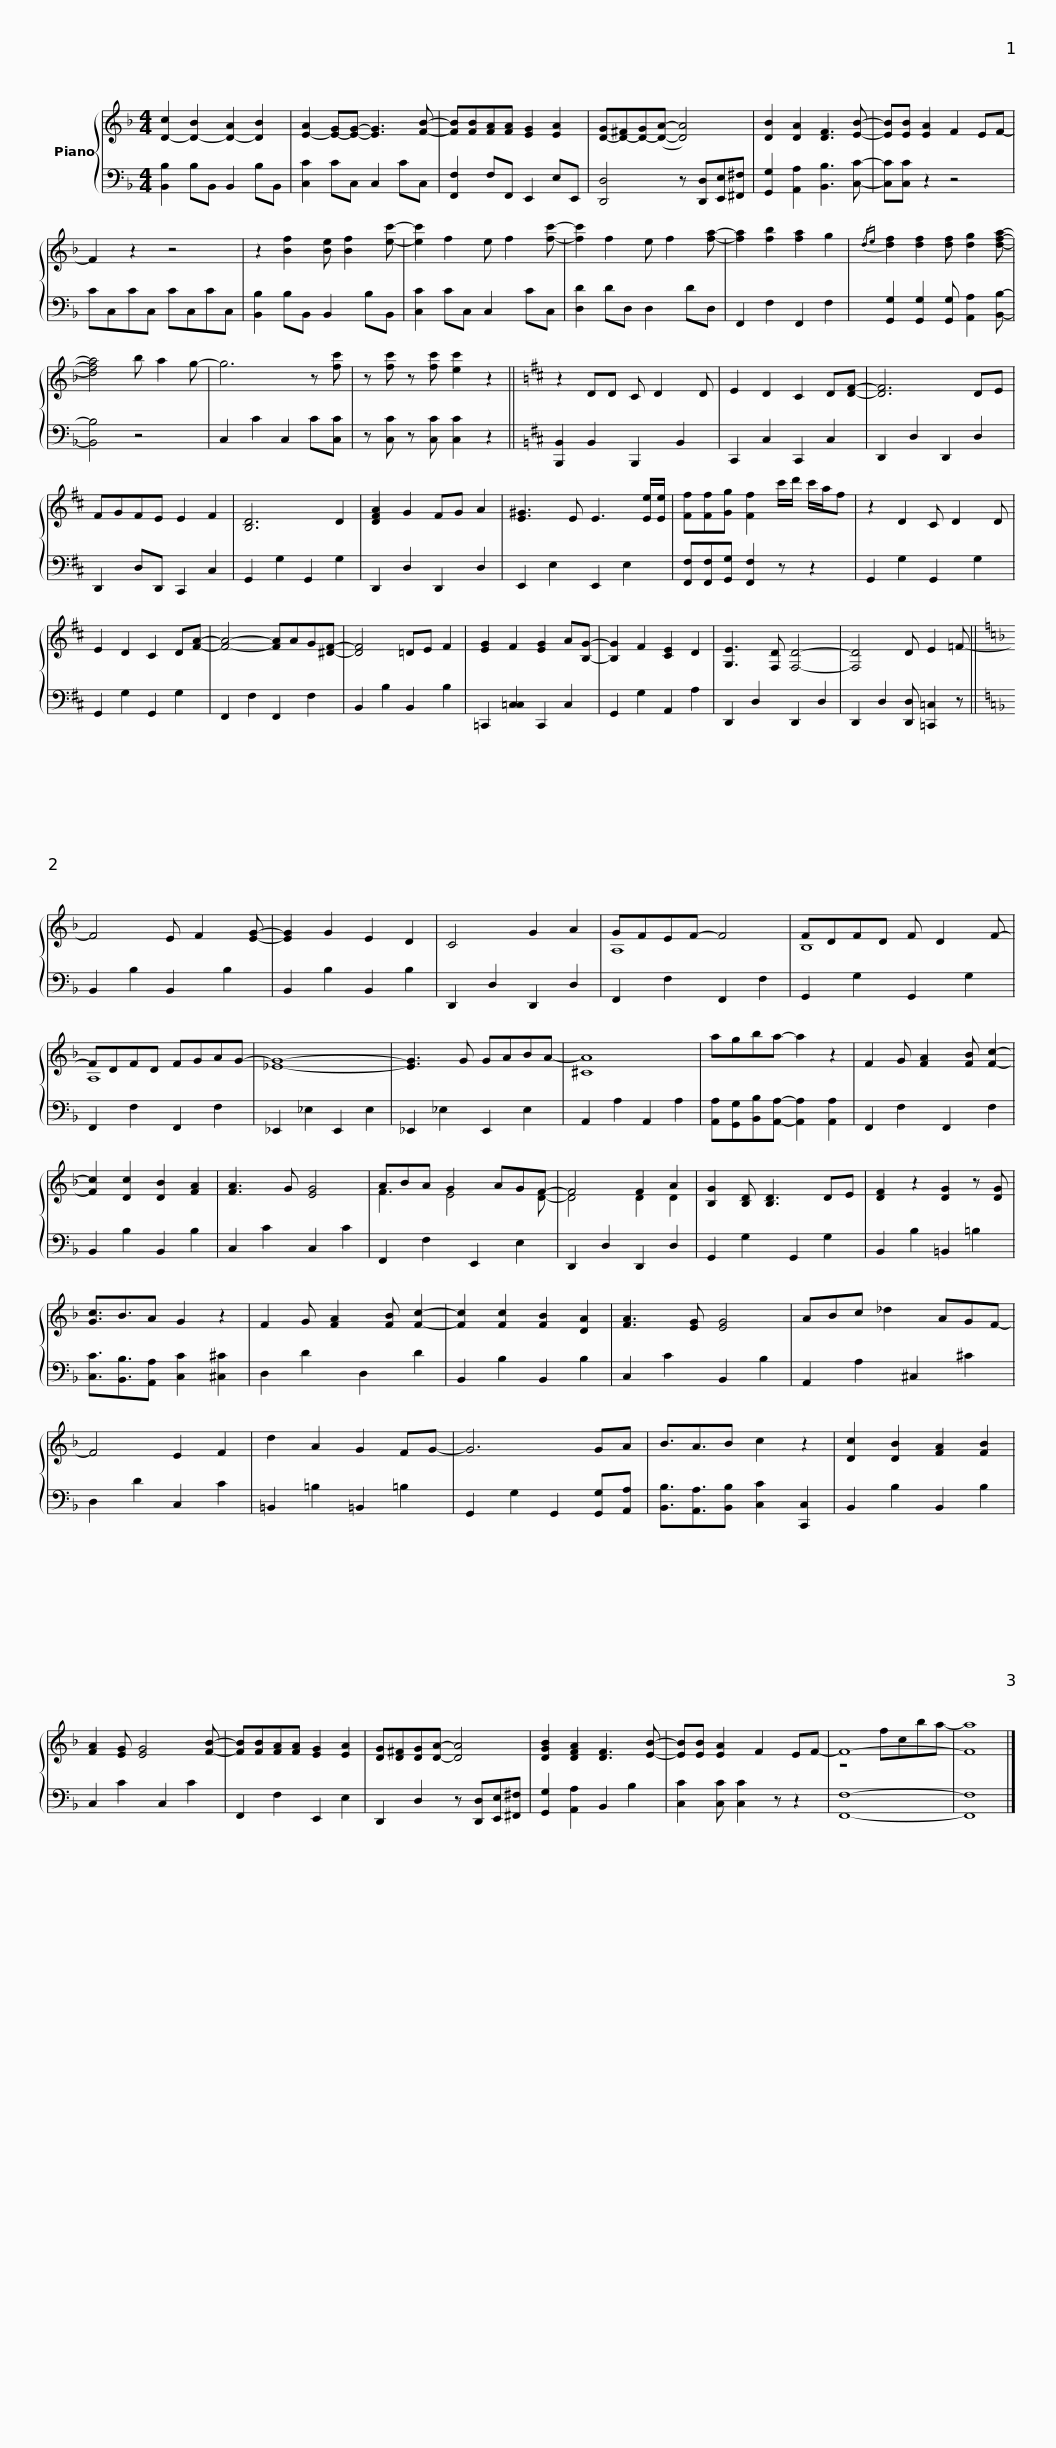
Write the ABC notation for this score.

X:1
%%score { ( 1 3 ) | 2 }
L:1/8
M:4/4
I:linebreak $
K:F
V:1 treble
V:3 treble
V:2 bass
V:1
 [D-c]2 [D-B]2 [D-A]2 [DB]2 | [E-A]2 [E-G][EG]- [EG]3 [FB]- |$ [FB][FB][FA][FA] [EG]2 [EA]2 | [D-G][D-^F][D-G]([DA]- [DA]4) | [DB]2 [DA]2 [DF]3 [EB]- |$ %5
 [EB][EB] [EA]2 F2 EF- | F2 z2 z4 | z2 [Bf]2 [Be] [Bf]2 [ec']- | [ec']2 f2 e f2 [fc']- | [fc']2 f2 e f2 [fa]- | %10
 [fa]2 [fb]2 [fa]2 g2 |${/de} [df]2 [df]2 [df] [dg]2 [dfa]- | [dfa]4 b a2 g- | g6 z [fc'] | z [fc'] z [fc'] [ec']2 z2 || %15
[K:D] z2 DD C D2 D | E2 D2 C2 D[DF]- | [DF]6 DE |$ FGFE E2 F2 | [B,D]6 D2 | %20
 [DFA]2 G2 FG A2 | [E^G]3 E E3 [Ee]/[Ee]/ | [Ff][Ff][Gg] [Ff]2 c'/d'/ c'/a/f | z2 D2 C D2 D |$ E2 D2 C2 D[FA]- | %25
 [FA]4- [FA]AG[^DF]- | [DF]4 =DE F2 | [EG]2 F2 [EG]2 A[B,G]- | [B,G]2 F2 [CE]2 D2 | [G,E]3 [F,D] [F,D]4- | %30
 [F,D]4 D E2 =F- ||$[K:F] F4 E F2 [EG]- | [EG]2 G2 E2 D2 | C4 G2 A2 | GFEF- F4 | %35
 FDFD F D2 F- | FDFD FGAG- |$ [_EG]8- | [EG]3 G GABA- | [^CA]8 | %40
 agba- a2 z2 | F2 G [FA]2 [FB] [Fc]2- | [Fc]2 [Dc]2 [DB]2 [FA]2 | [FA]3 G [EG]4 |$ ABA G2 AGF- | %45
 F4 F2 A2 | [B,G]2 [B,D] [B,D]3 DE | [DF]2 z2 [DG]2 z [DG] | [Gc]3/2B3/2A G2 z2 | F2 G [FA]2 [FB] [Fc]2- | %50
 [Fc]2 [Fc]2 [FB]2 [DA]2 |$ [FA]3 [EG] [EG]4 | ABc _d2 AGF- | F4 E2 F2 | d2 A2 G2 FG- | %55
 G6 GA | B3/2A3/2B c2 z2 | [Dc]2 [DB]2 [FA]2 [FB]2 |$ [FA]2 [EG] [EG]4 [FB]- | [FB][FB][FA][FA] [EG]2 [EA]2 | %60
 [DG][D^F][DG][DA]- [DA]4 | [DGB]2 [DFA]2 [DF]3 [EB]- | [EB][EB] [EA]2 F2 EF- | F8- |$ F8 |] %65
V:2
 [B,,B,]2 B,B,, B,,2 B,B,, | [C,C]2 CC, C,2 CC, |$ [F,,F,]2 F,F,, E,,2 E,E,, | [D,,D,]4 z [D,,D,][E,,E,][^F,,^F,] | [G,,G,]2 [A,,A,]2 [B,,B,]3 [C,C]- |$ %5
 [C,C][C,C] z2 z4 | CC,CC, CC,CC, | [B,,B,]2 B,B,, B,,2 B,B,, | [C,C]2 CC, C,2 CC, | [D,D]2 DD, D,2 DD, | %10
 F,,2 F,2 F,,2 F,2 |$ [G,,G,]2 [G,,G,]2 [G,,G,] [A,,A,]2 [B,,B,]- | [B,,B,]4 z4 | C,2 C2 C,2 C[C,C] | z [C,C] z [C,C] [C,C]2 z2 || %15
[K:D] [B,,,B,,]2 B,,2 B,,,2 B,,2 | C,,2 C,2 C,,2 C,2 | D,,2 D,2 D,,2 D,2 |$ D,,2 D,D,, C,,2 C,2 | G,,2 G,2 G,,2 G,2 | %20
 D,,2 D,2 D,,2 D,2 | E,,2 E,2 E,,2 E,2 | [F,,F,][F,,F,][G,,G,] [F,,F,]2 z z2 | G,,2 G,2 G,,2 G,2 |$ G,,2 G,2 G,,2 G,2 | %25
 F,,2 F,2 F,,2 F,2 | B,,2 B,2 B,,2 B,2 | =C,,2 [=C,C,]2 C,,2 C,2 | G,,2 G,2 A,,2 A,2 | D,,2 D,2 D,,2 D,2 | %30
 D,,2 D,2 [D,,D,] [=C,,=C,]2 z ||$[K:F] B,,2 B,2 B,,2 B,2 | B,,2 B,2 B,,2 B,2 | D,,2 D,2 D,,2 D,2 | F,,2 F,2 F,,2 F,2 | %35
 G,,2 G,2 G,,2 G,2 | F,,2 F,2 F,,2 F,2 |$ _E,,2 _E,2 E,,2 E,2 | _E,,2 _E,2 E,,2 E,2 | A,,2 A,2 A,,2 A,2 | %40
 [A,,A,][G,,G,][B,,B,][A,,A,]- [A,,A,]2 [A,,A,]2 | F,,2 F,2 F,,2 F,2 | B,,2 B,2 B,,2 B,2 | C,2 C2 C,2 C2 |$ F,,2 F,2 E,,2 E,2 | %45
 D,,2 D,2 D,,2 D,2 | G,,2 G,2 G,,2 G,2 | B,,2 B,2 =B,,2 =B,2 | [C,C]3/2[B,,B,]3/2[A,,A,] [C,C]2 [^C,^C]2 | D,2 D2 D,2 D2 | %50
 B,,2 B,2 B,,2 B,2 |$ C,2 C2 B,,2 B,2 | A,,2 A,2 ^C,2 ^C2 | D,2 D2 C,2 C2 | =B,,2 =B,2 =B,,2 =B,2 | %55
 G,,2 G,2 G,,2 [G,,G,][A,,A,] | [B,,B,]3/2[A,,A,]3/2[B,,B,] [C,C]2 [C,,C,]2 | B,,2 B,2 B,,2 B,2 |$ C,2 C2 C,2 C2 | F,,2 F,2 E,,2 E,2 | %60
 D,,2 D,2 z [D,,D,][E,,E,][^F,,^F,] | [G,,G,]2 [A,,A,]2 B,,2 B,2 | [C,C]2 [C,C] [C,C]2 z z2 | [F,,F,]8- |$ [F,,F,]8 |] %65
V:3
 x8 | x8 |$ x8 | x8 | x8 |$ %5
 x8 | x8 | x8 | x8 | x8 | %10
 x8 |$ x8 | x8 | x8 | x8 || %15
[K:D] x8 | x8 | x8 |$ x8 | x8 | %20
 x8 | x8 | x8 | x8 |$ x8 | %25
 x8 | x8 | x8 | x8 | x8 | %30
 x8 ||$[K:F] x8 | x8 | x8 | A,8 | %35
 B,8 | A,8 |$ x8 | x8 | x8 | %40
 x8 | x8 | x8 | x8 |$ F3 E4 [D-F] | %45
 D4 D2 D2 | x8 | x8 | x8 | x8 | %50
 x8 |$ x8 | x8 | x8 | x8 | %55
 x8 | x8 | x8 |$ x8 | x8 | %60
 x8 | x8 | x8 | z4 fcba- |$ a8 |] %65
